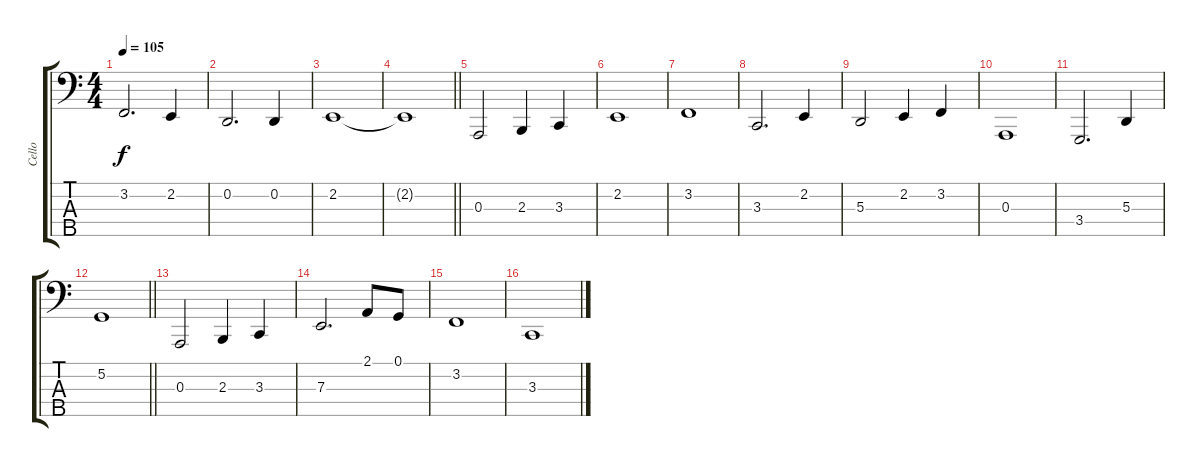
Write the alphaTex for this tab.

\track ("Cello" "Cello") {instrument stringensemble1}
\staff {score tabs}
\tuning (G2 D2 A1 E1 B0) {hide}
\ts (4 4)
\section ("" "")
\tempo 105
\clef f4
\ks c
3.2.2{d dy f} 2.2.4 |
0.2.2{d} 0.2.4 |
2.2.1 |
\barLineRight lightlight
2.2{t}.1 |
\section ("" "")
0.3.2 2.3.4 3.3.4 |
2.2.1 |
3.2.1 |
3.3.2{d} 2.2.4 |
5.3.2 2.2.4 3.2.4 |
0.3.1 |
3.4.2{d} 5.3.4 |
\barLineRight lightlight
5.2.1 |
\section ("" "")
0.3.2 2.3.4 3.3.4 |
7.3.2{d} 2.1.8 0.1.8 |
3.2.1 |
3.3.1
